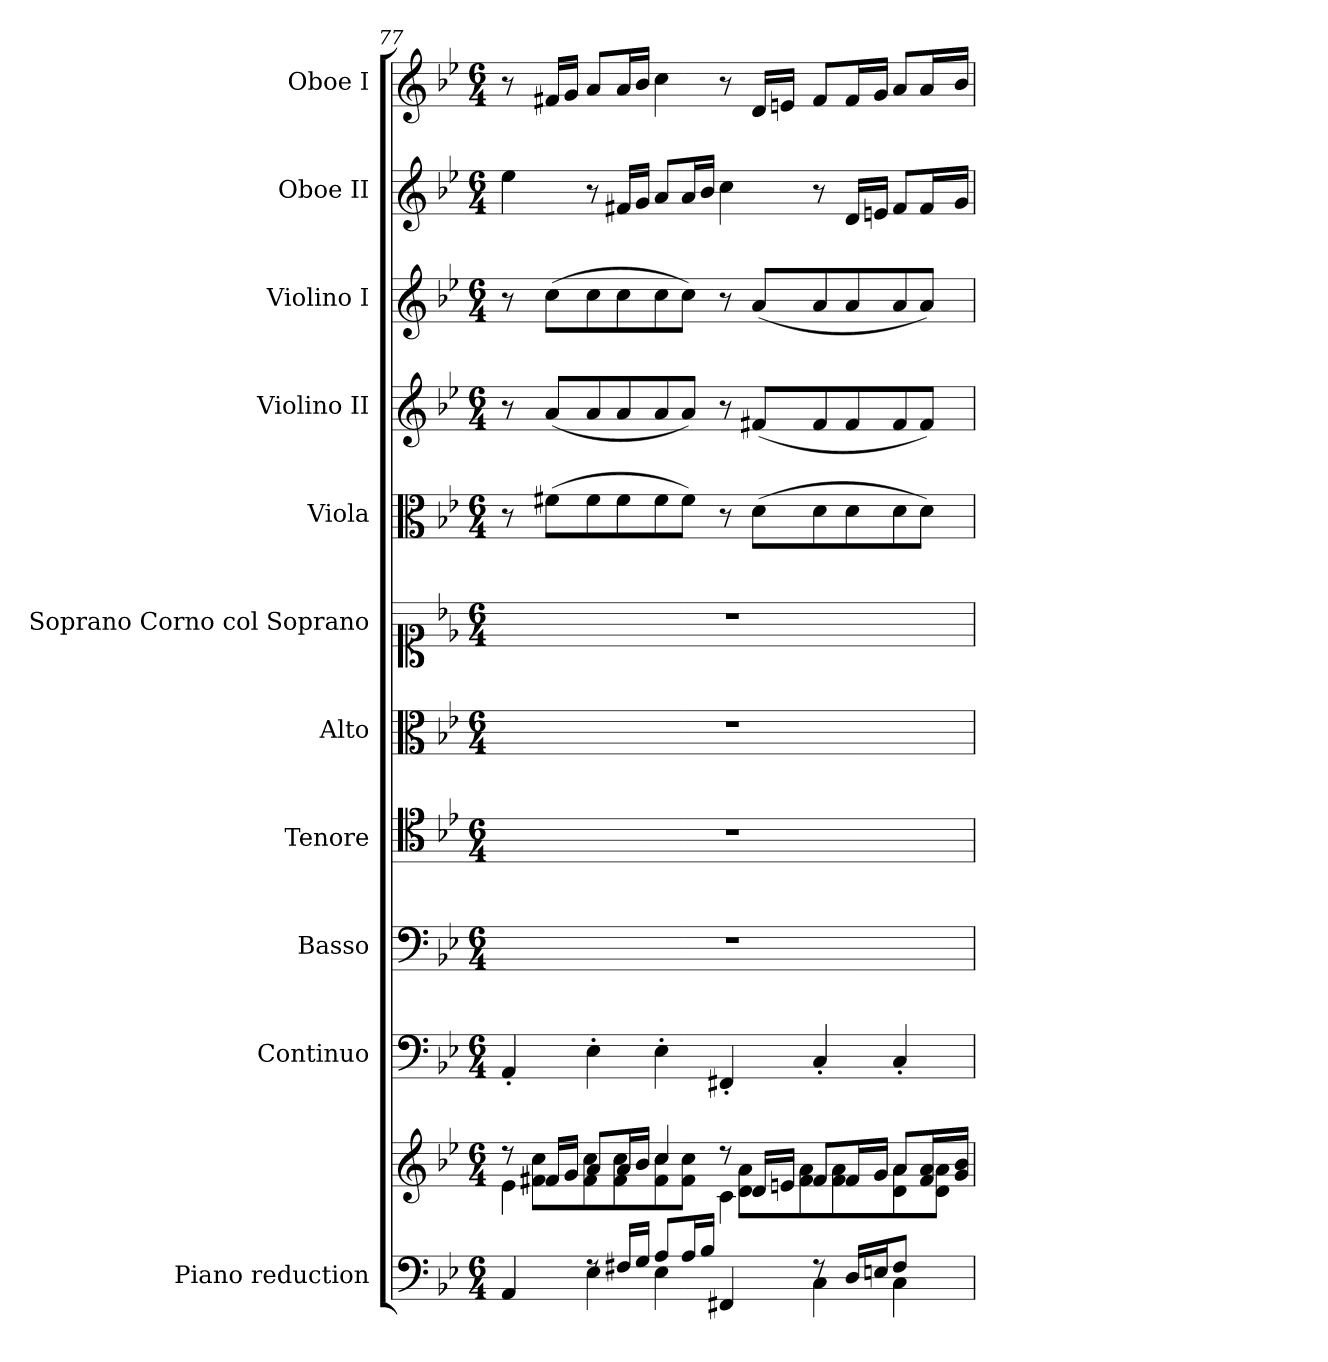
**kern	**kern	**kern	**kern	**kern	**kern	**kern	**kern	**kern	**kern	**kern	**kern
*part11	*part11	*part10	*part9	*part8	*part7	*part6	*part5	*part4	*part3	*part2	*part1
*staff12	*staff11	*staff10	*staff9	*staff8	*staff7	*staff6	*staff5	*staff4	*staff3	*staff2	*staff1
*I"Piano reduction	*	*I"Continuo	*I"Basso	*I"Tenore	*I"Alto	*I"Soprano Corno col Soprano	*I"Viola	*I"Violino II	*I"Violino I	*I"Oboe II	*I"Oboe I
*I'Pno	*	*	*	*	*	*	*I'Vla	*I'Vln	*I'Vln	*I'Ob	*I'Ob
*clefF4	*clefG2	*clefF4	*clefF4	*clefC4	*clefC3	*clefC1	*clefC3	*clefG2	*clefG2	*clefG2	*clefG2
*k[b-e-]	*k[b-e-]	*k[b-e-]	*k[b-e-]	*k[b-e-]	*k[b-e-]	*k[b-e-]	*k[b-e-]	*k[b-e-]	*k[b-e-]	*k[b-e-]	*k[b-e-]
*M6/4	*M6/4	*M6/4	*M6/4	*M6/4	*M6/4	*M6/4	*M6/4	*M6/4	*M6/4	*M6/4	*M6/4
=77	=77	=77	=77	=77	=77	=77	=77	=77	=77	=77	=77
*^	*^	*	*	*	*	*	*	*	*	*	*
*	*	*	*^	*	*	*	*	*	*	*	*	*	*
4ryy	4AA/	8rdd	8ryy	4e-\	4AA'/	1.r	1.r	1.r	1.r	8r	8r	8r	4ee-\	8r
.	.	16f#X/LL	8f#\ 8cc\L	.	.	.	.	.	.	(>8f#X\L	(<8a/L	(>8cc\L	.	16f#X/LL
.	.	16g/JJ	.	.	.	.	.	.	.	.	.	.	.	16g/JJ
8rF	4E-\	8a/L	8f#\ 8cc\	2ryy	4E-'\	.	.	.	.	8f#\	8a/	8cc\	8r	8a/L
16F#X/LL	.	16a/L	8f#\ 8cc\	.	.	.	.	.	.	8f#\	8a/	8cc\	16f#X/LL	16a/L
16G/JJ	.	16b-/JJ	.	.	.	.	.	.	.	.	.	.	16g/JJ	16b-/JJ
8A/L	4E-\	4cc/	8f#\ 8cc\	.	4E-'\	.	.	.	.	8f#\	8a/	8cc\	8a/L	4cc\
16A/L	.	.	8f#\ 8cc\J	.	.	.	.	.	.	8f#\J)	8a/J)	8cc\J)	16a/L	.
16B-/JJ	.	.	.	.	.	.	.	.	.	.	.	.	16b-/JJ	.
4ryy	4FF#X/	8r	8ryy	4c\	4FF#X'/	.	.	.	.	8r	8r	8r	4cc\	8r
.	.	16d/LL	8d\ 8a\L	.	.	.	.	.	.	(>8d\L	(<8f#X/L	(<8a/L	.	16d/LL
.	.	16en/JJ	.	.	.	.	.	.	.	.	.	.	.	16en/JJ
8rF	4C\	8f#/L	8f#\ 8a\	2ryy	4C'/	.	.	.	.	8d\	8f#/	8a/	8r	8f#/L
16D/LL	.	16f#/L	8f#\ 8a\	.	.	.	.	.	.	8d\	8f#/	8a/	16d/LL	16f#/L
16En/J	.	16g/JJ	.	.	.	.	.	.	.	.	.	.	16en/JJ	16g/JJ
8F#/J	4C\	8a/L	8d\ 8a\	.	4C'/	.	.	.	.	8d\	8f#/	8a/	8f#/L	8a/L
8ryy	.	16f#/ 16a/L	8d\ 8a\J	.	.	.	.	.	.	8d\J)	8f#/J)	8a/J)	16f#/L	16a/L
.	.	16g/ 16b-/JJ	.	.	.	.	.	.	.	.	.	.	16g/JJ	16b-/JJ
*v	*v	*	*	*	*	*	*	*	*	*	*	*	*	*
*	*v	*v	*v	*	*	*	*	*	*	*	*	*	*
=	=	=	=	=	=	=	=	=	=	=	=
*-	*-	*-	*-	*-	*-	*-	*-	*-	*-	*-	*-
